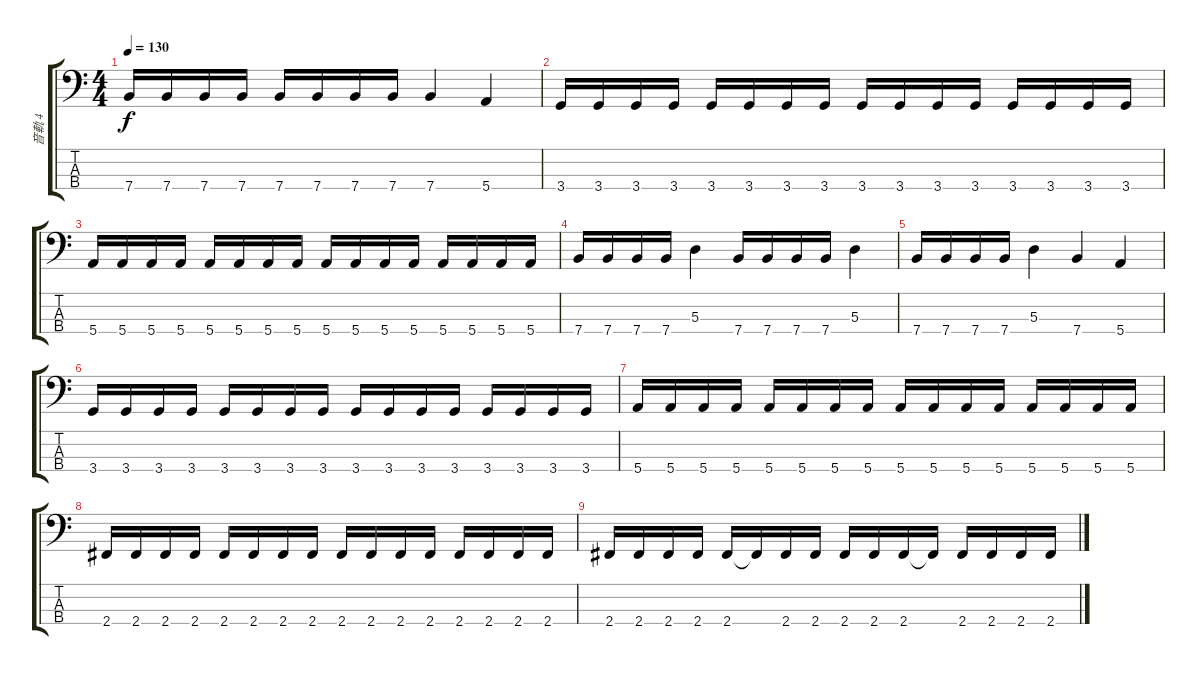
\track ("音軌 4" "音軌 4") {instrument electricbassfinger}
\staff {score tabs}
\tuning (G2 D2 A1 E1) {hide}
\ts (4 4)
\tempo 130
\clef f4
\ks c
7.4.16{dy f} 7.4.16 7.4.16 7.4.16 7.4.16 7.4.16 7.4.16 7.4.16 7.4.4 5.4.4 |
3.4.16 3.4.16 3.4.16 3.4.16 3.4.16 3.4.16 3.4.16 3.4.16 3.4.16 3.4.16 3.4.16 3.4.16 3.4.16 3.4.16 3.4.16 3.4.16 |
5.4.16 5.4.16 5.4.16 5.4.16 5.4.16 5.4.16 5.4.16 5.4.16 5.4.16 5.4.16 5.4.16 5.4.16 5.4.16 5.4.16 5.4.16 5.4.16 |
7.4.16 7.4.16 7.4.16 7.4.16 5.3.4 7.4.16 7.4.16 7.4.16 7.4.16 5.3.4 |
7.4.16 7.4.16 7.4.16 7.4.16 5.3.4 7.4.4 5.4.4 |
3.4.16 3.4.16 3.4.16 3.4.16 3.4.16 3.4.16 3.4.16 3.4.16 3.4.16 3.4.16 3.4.16 3.4.16 3.4.16 3.4.16 3.4.16 3.4.16 |
5.4.16 5.4.16 5.4.16 5.4.16 5.4.16 5.4.16 5.4.16 5.4.16 5.4.16 5.4.16 5.4.16 5.4.16 5.4.16 5.4.16 5.4.16 5.4.16 |
2.4.16 2.4.16 2.4.16 2.4.16 2.4.16 2.4.16 2.4.16 2.4.16 2.4.16 2.4.16 2.4.16 2.4.16 2.4.16 2.4.16 2.4.16 2.4.16 |
2.4.16 2.4.16 2.4.16 2.4.16 2.4.16 2.4{t}.16 2.4.16 2.4.16 2.4.16 2.4.16 2.4.16 2.4{t}.16 2.4.16 2.4.16 2.4.16 2.4.16
